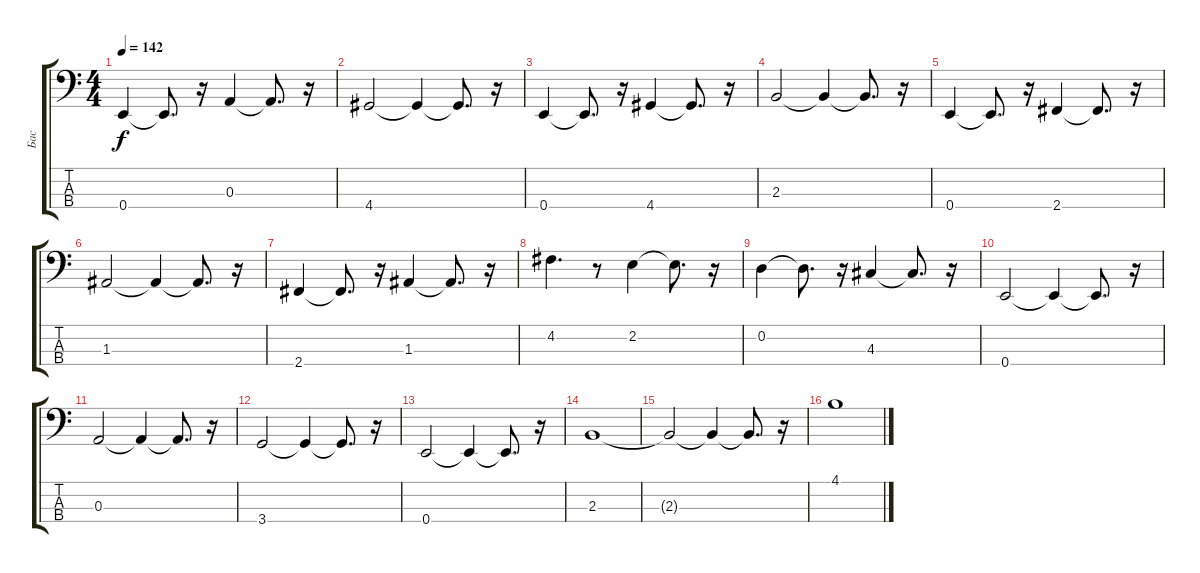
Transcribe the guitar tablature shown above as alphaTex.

\track ("Бас" "Бас") {instrument electricbassfinger}
\staff {score tabs}
\tuning (G2 D2 A1 E1) {hide}
\ts (4 4)
\tempo 142
\clef f4
\ks c
0.4.4{dy f} 0.4{t}.8{d} r.16 0.3.4 0.3{t}.8{d} r.16 |
4.4.2 4.4{t}.4 4.4{t}.8{d} r.16 |
0.4.4 0.4{t}.8{d} r.16 4.4.4 4.4{t}.8{d} r.16 |
2.3.2 2.3{t}.4 2.3{t}.8{d} r.16 |
0.4.4 0.4{t}.8{d} r.16 2.4.4 2.4{t}.8{d} r.16 |
1.3.2 1.3{t}.4 1.3{t}.8{d} r.16 |
2.4.4 2.4{t}.8{d} r.16 1.3.4 1.3{t}.8{d} r.16 |
4.2.4{d} r.8 2.2.4 2.2{t}.8{d} r.16 |
0.2.4 0.2{t}.8{d} r.16 4.3.4 4.3{t}.8{d} r.16 |
0.4.2 0.4{t}.4 0.4{t}.8{d} r.16 |
0.3.2 0.3{t}.4 0.3{t}.8{d} r.16 |
3.4.2 3.4{t}.4 3.4{t}.8{d} r.16 |
0.4.2 0.4{t}.4 0.4{t}.8{d} r.16 |
2.3.1 |
2.3{t}.2 2.3{t}.4 2.3{t}.8{d} r.16 |
4.1.1
